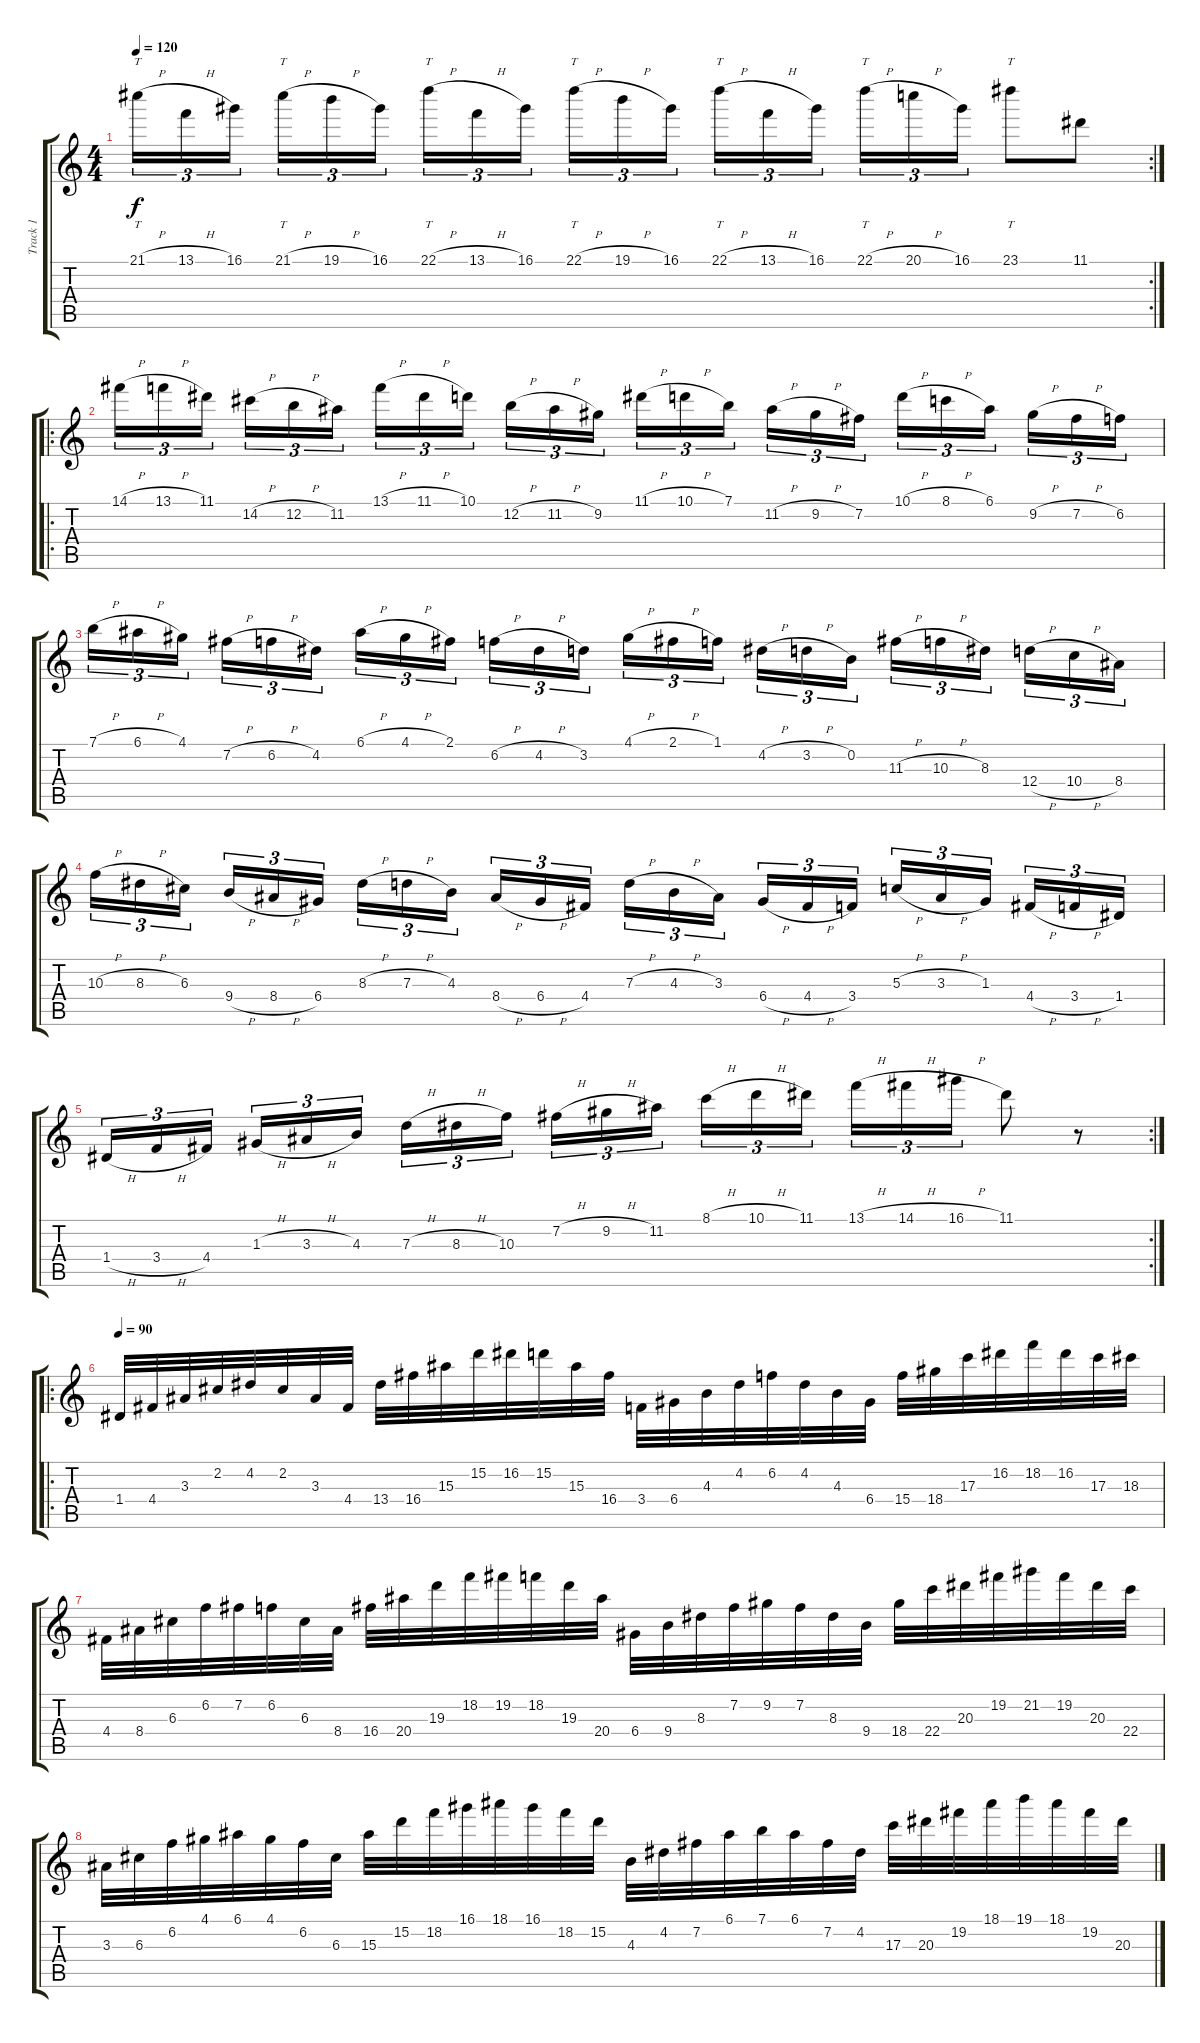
\track ("Track 1" "Track 1") {instrument distortionguitar}
\staff {score tabs}
\tuning (E4 B3 G3 D3 A2 E2) {hide}
\rc 2
\ts (4 4)
\tempo 120
\clef g2
\ks c
21.1{h}.16{tt tu (3 2) dy f} 13.1{h}.16{tu (3 2)} 16.1.16{tu (3 2) beam splitsecondary} 21.1{h}.16{tt tu (3 2)} 19.1{h}.16{tu (3 2)} 16.1.16{tu (3 2)} 22.1{h}.16{tt tu (3 2)} 13.1{h}.16{tu (3 2)} 16.1.16{tu (3 2) beam splitsecondary} 22.1{h}.16{tt tu (3 2)} 19.1{h}.16{tu (3 2)} 16.1.16{tu (3 2)} 22.1{h}.16{tt tu (3 2)} 13.1{h}.16{tu (3 2)} 16.1.16{tu (3 2) beam splitsecondary} 22.1{h}.16{tt tu (3 2)} 20.1{h}.16{tu (3 2)} 16.1.16{tu (3 2)} 23.1.8{tt} 11.1.8 |
\ro
14.1{h}.16{tu (3 2)} 13.1{h}.16{tu (3 2)} 11.1.16{tu (3 2) beam splitsecondary} 14.2{h}.16{tu (3 2)} 12.2{h}.16{tu (3 2)} 11.2.16{tu (3 2)} 13.1{h}.16{tu (3 2)} 11.1{h}.16{tu (3 2)} 10.1.16{tu (3 2) beam splitsecondary} 12.2{h}.16{tu (3 2)} 11.2{h}.16{tu (3 2)} 9.2.16{tu (3 2)} 11.1{h}.16{tu (3 2)} 10.1{h}.16{tu (3 2)} 7.1.16{tu (3 2) beam splitsecondary} 11.2{h}.16{tu (3 2)} 9.2{h}.16{tu (3 2)} 7.2.16{tu (3 2)} 10.1{h}.16{tu (3 2)} 8.1{h}.16{tu (3 2)} 6.1.16{tu (3 2) beam splitsecondary} 9.2{h}.16{tu (3 2)} 7.2{h}.16{tu (3 2)} 6.2.16{tu (3 2)} |
7.1{h}.16{tu (3 2)} 6.1{h}.16{tu (3 2)} 4.1.16{tu (3 2) beam splitsecondary} 7.2{h}.16{tu (3 2)} 6.2{h}.16{tu (3 2)} 4.2.16{tu (3 2)} 6.1{h}.16{tu (3 2)} 4.1{h}.16{tu (3 2)} 2.1.16{tu (3 2) beam splitsecondary} 6.2{h}.16{tu (3 2)} 4.2{h}.16{tu (3 2)} 3.2.16{tu (3 2)} 4.1{h}.16{tu (3 2)} 2.1{h}.16{tu (3 2)} 1.1.16{tu (3 2) beam splitsecondary} 4.2{h}.16{tu (3 2)} 3.2{h}.16{tu (3 2)} 0.2.16{tu (3 2)} 11.3{h}.16{tu (3 2)} 10.3{h}.16{tu (3 2)} 8.3.16{tu (3 2) beam splitsecondary} 12.4{h}.16{tu (3 2)} 10.4{h}.16{tu (3 2)} 8.4.16{tu (3 2)} |
10.3{h}.16{tu (3 2)} 8.3{h}.16{tu (3 2)} 6.3.16{tu (3 2) beam splitsecondary} 9.4{h}.16{tu (3 2)} 8.4{h}.16{tu (3 2)} 6.4.16{tu (3 2)} 8.3{h}.16{tu (3 2)} 7.3{h}.16{tu (3 2)} 4.3.16{tu (3 2) beam splitsecondary} 8.4{h}.16{tu (3 2)} 6.4{h}.16{tu (3 2)} 4.4.16{tu (3 2)} 7.3{h}.16{tu (3 2)} 4.3{h}.16{tu (3 2)} 3.3.16{tu (3 2) beam splitsecondary} 6.4{h}.16{tu (3 2)} 4.4{h}.16{tu (3 2)} 3.4.16{tu (3 2)} 5.3{h}.16{tu (3 2)} 3.3{h}.16{tu (3 2)} 1.3.16{tu (3 2) beam splitsecondary} 4.4{h}.16{tu (3 2)} 3.4{h}.16{tu (3 2)} 1.4.16{tu (3 2)} |
\rc 2
1.4{h}.16{tu (3 2)} 3.4{h}.16{tu (3 2)} 4.4.16{tu (3 2) beam splitsecondary} 1.3{h}.16{tu (3 2)} 3.3{h}.16{tu (3 2)} 4.3.16{tu (3 2)} 7.3{h}.16{tu (3 2)} 8.3{h}.16{tu (3 2)} 10.3.16{tu (3 2) beam splitsecondary} 7.2{h}.16{tu (3 2)} 9.2{h}.16{tu (3 2)} 11.2.16{tu (3 2)} 8.1{h}.16{tu (3 2)} 10.1{h}.16{tu (3 2)} 11.1.16{tu (3 2) beam splitsecondary} 13.1{h}.16{tu (3 2)} 14.1{h}.16{tu (3 2)} 16.1{h}.16{tu (3 2)} 11.1.8 r.8 |
\ro
\tempo 90
1.4.32{instrument distortionguitar} 4.4.32 3.3.32 2.2.32 4.2.32 2.2.32 3.3.32 4.4.32 13.4.32 16.4.32 15.3.32 15.2.32 16.2.32 15.2.32 15.3.32 16.4.32 3.4.32 6.4.32 4.3.32 4.2.32 6.2.32 4.2.32 4.3.32 6.4.32 15.4.32 18.4.32 17.3.32 16.2.32 18.2.32 16.2.32 17.3.32 18.3.32 |
4.4.32 8.4.32 6.3.32 6.2.32 7.2.32 6.2.32 6.3.32 8.4.32 16.4.32 20.4.32 19.3.32 18.2.32 19.2.32 18.2.32 19.3.32 20.4.32 6.4.32 9.4.32 8.3.32 7.2.32 9.2.32 7.2.32 8.3.32 9.4.32 18.4.32 22.4.32 20.3.32 19.2.32 21.2.32 19.2.32 20.3.32 22.4.32 |
3.3.32 6.3.32 6.2.32 4.1.32 6.1.32 4.1.32 6.2.32 6.3.32 15.3.32 15.2.32 18.2.32 16.1.32 18.1.32 16.1.32 18.2.32 15.2.32 4.3.32 4.2.32 7.2.32 6.1.32 7.1.32 6.1.32 7.2.32 4.2.32 17.3.32 20.3.32 19.2.32 18.1.32 19.1.32 18.1.32 19.2.32 20.3.32
